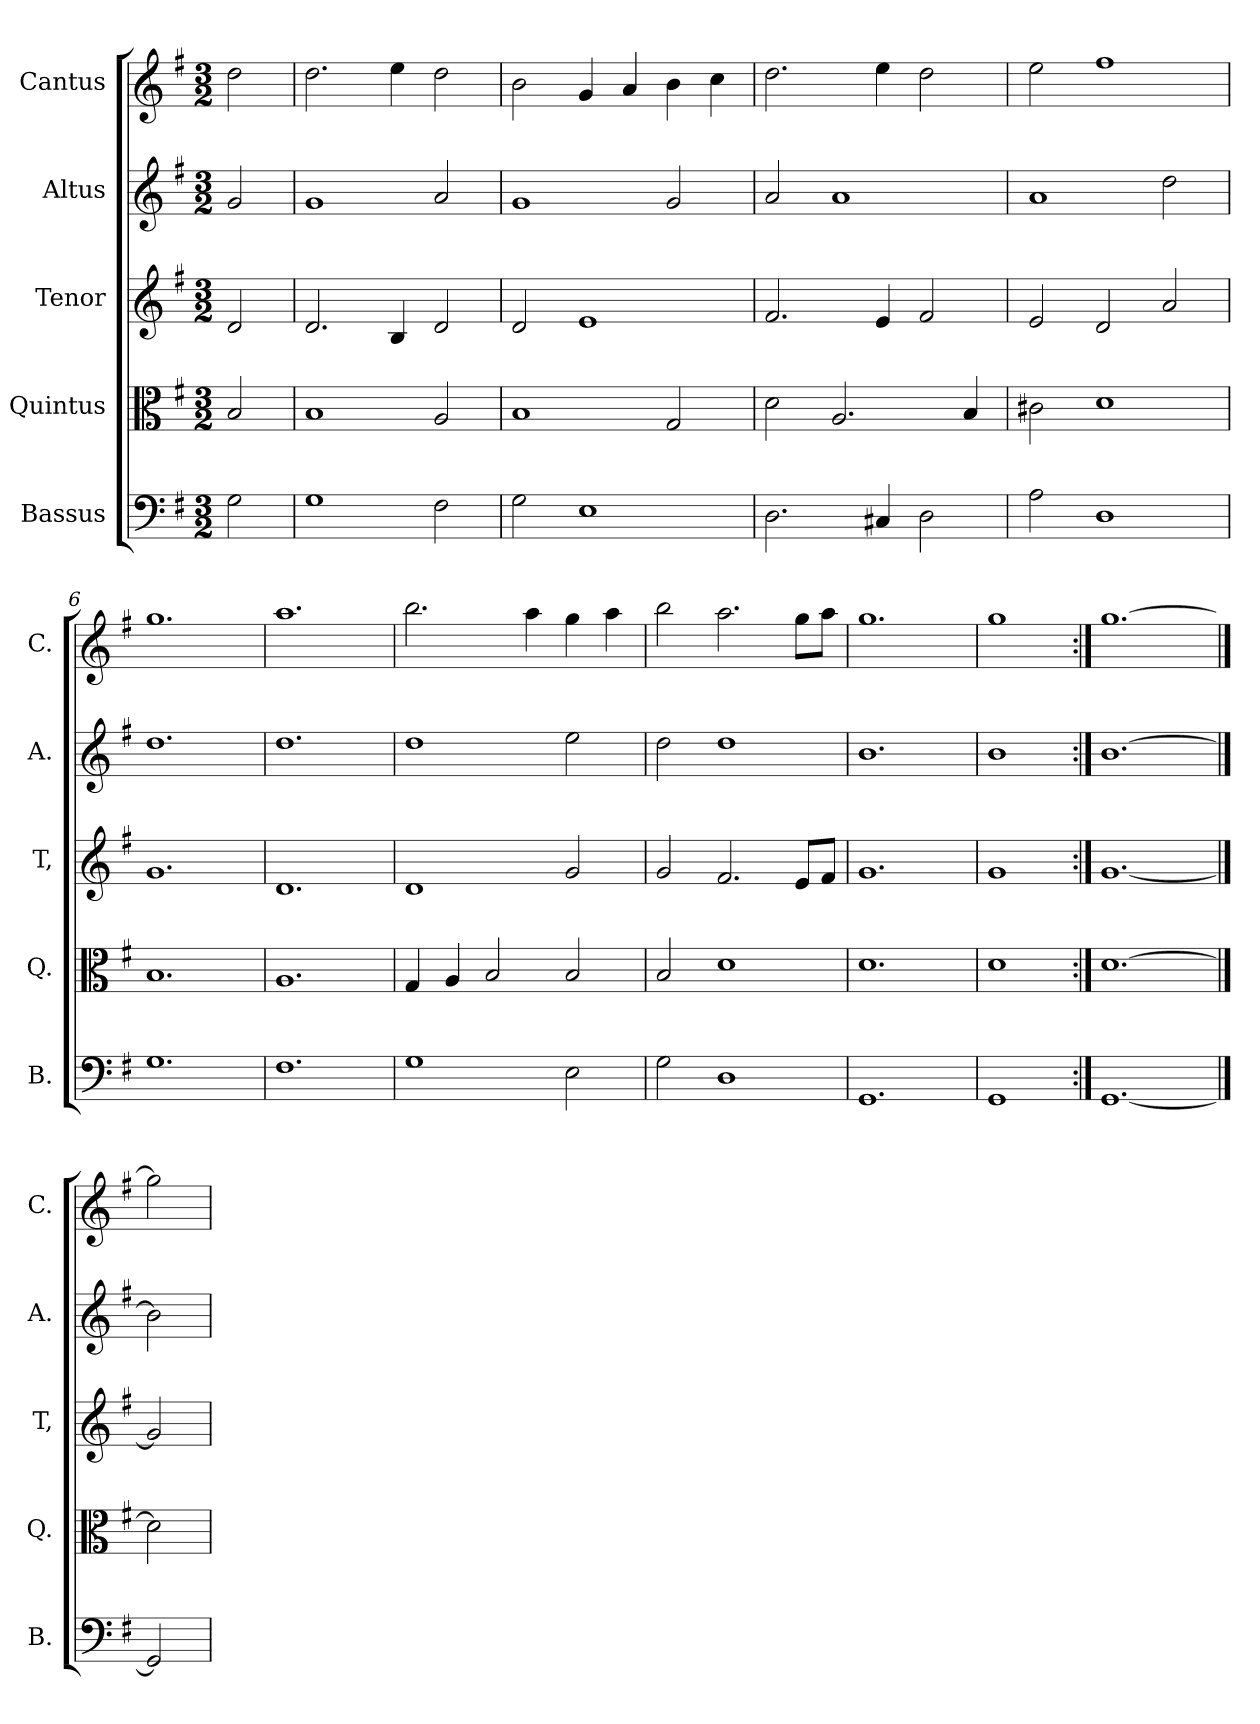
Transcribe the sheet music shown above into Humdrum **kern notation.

**kern	**kern	**kern	**kern	**kern
*part5	*part4	*part3	*part2	*part1
*staff5	*staff4	*staff3	*staff2	*staff1
*I"Bassus	*I"Quintus	*I"Tenor	*I"Altus	*I"Cantus
*I'B.	*I'Q.	*I'T,	*I'A.	*I'C.
*clefF4	*clefC3	*clefG2	*clefG2	*clefG2
*k[f#]	*k[f#]	*k[f#]	*k[f#]	*k[f#]
*G:	*G:	*G:	*G:	*G:
*M3/2	*M3/2	*M3/2	*M3/2	*M3/2
=1	=1	=1	=1	=1
2G\	2B/	2d/	2g/	2dd\
=2	=2	=2	=2	=2
1G	1B	2.d/	1g	2.dd\
.	.	4B/	.	4ee\
2F#\	2A/	2d/	2a/	2dd\
=3	=3	=3	=3	=3
2G\	1B	2d/	1g	2b\
1E	.	1e	.	4g/
.	.	.	.	4a/
.	2G/	.	2g/	4b\
.	.	.	.	4cc\
=4	=4	=4	=4	=4
2.D\	2d\	2.f#/	2a/	2.dd\
.	2.A/	.	1a	.
4C#X/	.	4e/	.	4ee\
2D\	.	2f#/	.	2dd\
.	4B/	.	.	.
=5	=5	=5	=5	=5
2A\	2c#X\	2e/	1a	2ee\
1D	1d	2d/	.	1ff#
.	.	2a/	2dd\	.
=6	=6	=6	=6	=6
1.G	1.B	1.g	1.dd	1.gg
=7	=7	=7	=7	=7
1.F#	1.A	1.d	1.dd	1.aa
=8	=8	=8	=8	=8
1G	4G/	1d	1dd	2.bb\
.	4A/	.	.	.
.	2B/	.	.	.
.	.	.	.	4aa\
2E\	2B/	2g/	2ee\	4gg\
.	.	.	.	4aa\
=9	=9	=9	=9	=9
2G\	2B/	2g/	2dd\	2bb\
1D	1d	2.f#/	1dd	2.aa\
.	.	8e/L	.	8gg\L
.	.	8f#/J	.	8aa\J
=10	=10	=10	=10	=10
1.GG	1.d	1.g	1.b	1.gg
=11	=11	=11	=11	=11
1GG	1d	1g	1b	1gg
=12:|!	=12:|!	=12:|!	=12:|!	=12:|!
[1.GG	[1.d	[1.g	[1.b	[1.gg
==13	==13	==13	==13	==13
2GG]	2d]	2g]	2b]	2gg]
=	=	=	=	=
*-	*-	*-	*-	*-
